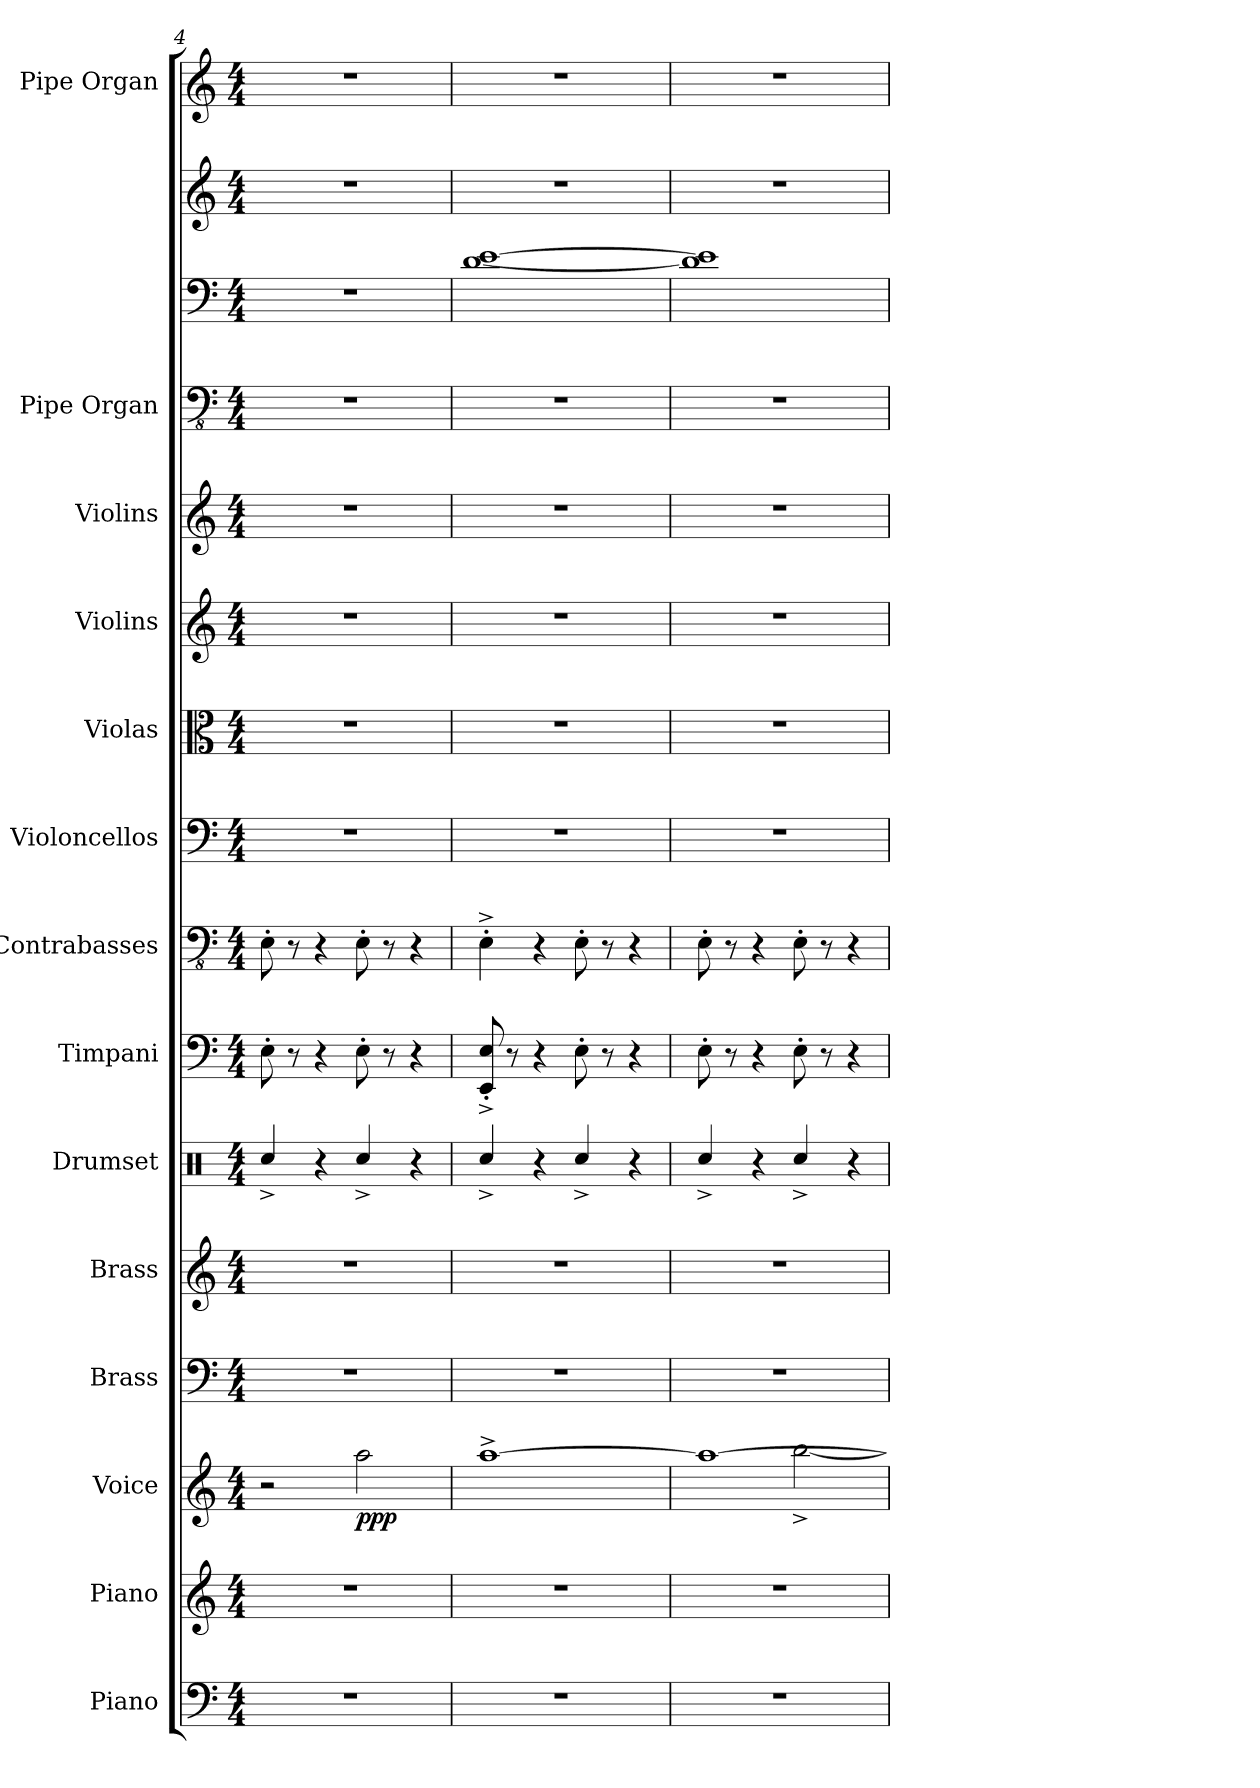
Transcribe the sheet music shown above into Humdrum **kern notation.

**kern	**kern	**kern	**dynam	**kern	**kern	**kern	**kern	**kern	**kern	**kern	**kern	**kern	**kern	**kern	**kern	**kern
*part14	*part13	*part12	*part12	*part11	*part10	*part9	*part8	*part7	*part6	*part5	*part4	*part3	*part2	*part2	*part2	*part1
*staff16	*staff15	*staff14	*staff14	*staff13	*staff12	*staff11	*staff10	*staff9	*staff8	*staff7	*staff6	*staff5	*staff4	*staff3	*staff2	*staff1
*I"Piano	*I"Piano	*I"Voice	*	*I"Brass	*I"Brass	*I"Drumset	*I"Timpani	*I"Contrabasses	*I"Violoncellos	*I"Violas	*I"Violins	*I"Violins	*I"Pipe Organ	*	*	*I"Pipe Organ
*I'Pno.	*I'Pno.	*I'Vo.	*	*I'Br.	*I'Br.	*I'Drs.	*I'Timp.	*I'Cbs.	*I'Vlcs.	*I'Vlas.	*I'Vlns.	*I'Vlns.	*I'Org.	*	*	*I'Org.
*clefF4	*clefG2	*clefG2	*	*clefF4	*clefG2	*clefX	*clefF4	*clefFv4	*clefF4	*clefC3	*clefG2	*clefG2	*clefFv4	*clefF4	*clefG2	*clefG2
*k[]	*k[]	*k[]	*	*k[]	*k[]	*k[]	*k[]	*k[]	*k[]	*k[]	*k[]	*k[]	*k[]	*k[]	*k[]	*k[]
*M4/4	*M4/4	*M4/4	*	*M4/4	*M4/4	*M4/4	*M4/4	*M4/4	*M4/4	*M4/4	*M4/4	*M4/4	*M4/4	*M4/4	*M4/4	*M4/4
=4	=4	=4	=4	=4	=4	=4	=4	=4	=4	=4	=4	=4	=4	=4	=4	=4
1r	1r	2r	.	1r	1r	4Rcc^/	8E'\	8EE'\	1r	1r	1r	1r	1r	1r	1r	1r
.	.	.	.	.	.	.	8r	8r	.	.	.	.	.	.	.	.
.	.	.	.	.	.	4r	4r	4r	.	.	.	.	.	.	.	.
!	!	!	!LO:DY:b	!	!	!	!	!	!	!	!	!	!	!	!	!
.	.	2aa\	ppp	.	.	4Rcc^/	8E'\	8EE'\	.	.	.	.	.	.	.	.
.	.	.	.	.	.	.	8r	8r	.	.	.	.	.	.	.	.
.	.	.	.	.	.	4r	4r	4r	.	.	.	.	.	.	.	.
=5	=5	=5	=5	=5	=5	=5	=5	=5	=5	=5	=5	=5	=5	=5	=5	=5
1r	1r	[1aa^	.	1r	1r	4Rcc^/	8EE/'^ 8E/'^	4EE'^\	1r	1r	1r	1r	1r	[1d [1e	1r	1r
.	.	.	.	.	.	.	8r	.	.	.	.	.	.	.	.	.
.	.	.	.	.	.	4r	4r	4r	.	.	.	.	.	.	.	.
.	.	.	.	.	.	4Rcc^/	8E'\	8EE'\	.	.	.	.	.	.	.	.
.	.	.	.	.	.	.	8r	8r	.	.	.	.	.	.	.	.
.	.	.	.	.	.	4r	4r	4r	.	.	.	.	.	.	.	.
=6	=6	=6	=6	=6	=6	=6	=6	=6	=6	=6	=6	=6	=6	=6	=6	=6
*	*	*^	*	*	*	*	*	*	*	*	*	*	*	*	*	*
1r	1r	1aa_	2ryy	.	1r	1r	4Rcc^/	8E'\	8EE'\	1r	1r	1r	1r	1r	1d] 1e]	1r	1r
.	.	.	.	.	.	.	.	8r	8r	.	.	.	.	.	.	.	.
.	.	.	.	.	.	.	4r	4r	4r	.	.	.	.	.	.	.	.
.	.	.	[2bb^\	.	.	.	4Rcc^/	8E'\	8EE'\	.	.	.	.	.	.	.	.
.	.	.	.	.	.	.	.	8r	8r	.	.	.	.	.	.	.	.
.	.	.	.	.	.	.	4r	4r	4r	.	.	.	.	.	.	.	.
*	*	*v	*v	*	*	*	*	*	*	*	*	*	*	*	*	*	*
=	=	=	=	=	=	=	=	=	=	=	=	=	=	=	=	=
*-	*-	*-	*-	*-	*-	*-	*-	*-	*-	*-	*-	*-	*-	*-	*-	*-
